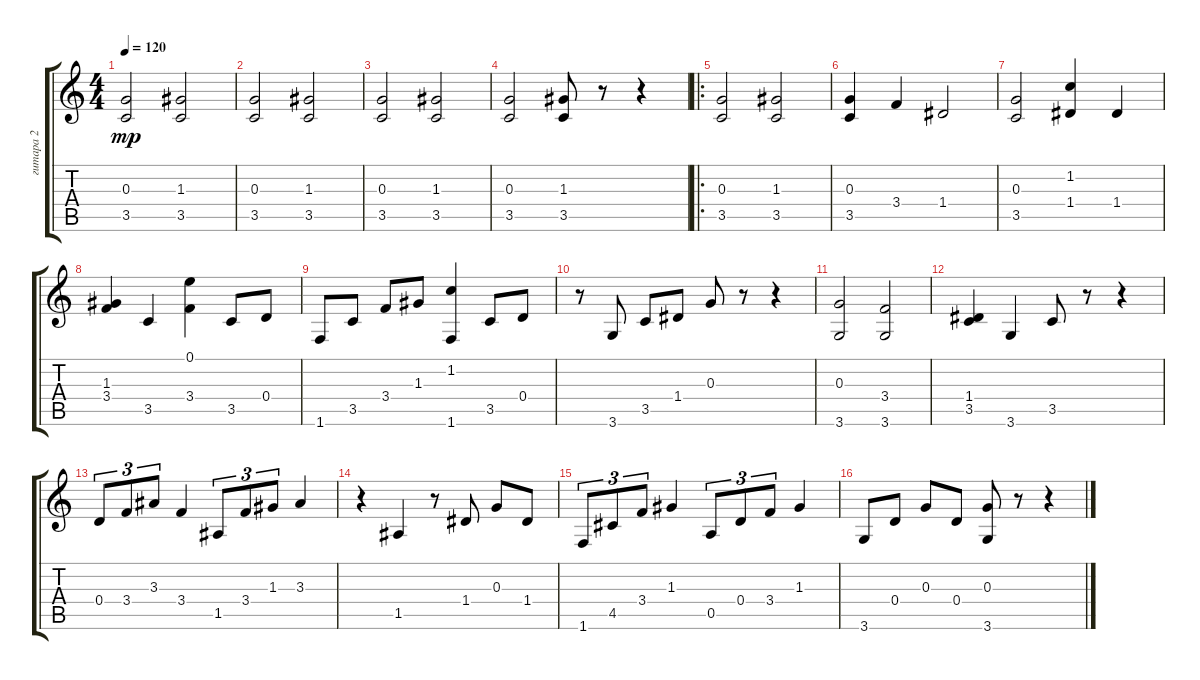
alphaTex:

\track ("гитара 2" "гитара 2") {instrument acousticguitarnylon}
\staff {score tabs}
\tuning (E4 B3 G3 D3 A2 E2) {hide}
\ts (4 4)
\tempo 120
\clef g2
\ks c
(0.3 3.5).2{dy mp instrument acousticguitarnylon} (1.3 3.5).2 |
(0.3 3.5).2 (1.3 3.5).2 |
(0.3 3.5).2 (1.3 3.5).2 |
(0.3 3.5).2 (1.3 3.5).8 r.8 r.4 |
\ro
(0.3 3.5).2 (1.3 3.5).2 |
(0.3 3.5).4 3.4.4 1.4.2 |
(0.3 3.5).2 (1.2 1.4).4 1.4.4 |
(1.3 3.4).4 3.5.4 (0.1 3.4).4 3.5.8 0.4.8 |
1.6.8 3.5.8 3.4.8 1.3.8 (1.2 1.6).4 3.5.8 0.4.8 |
r.8 3.6.8 3.5.8 1.4.8 0.3.8 r.8 r.4 |
(0.3 3.6).2 (3.4 3.6).2 |
(1.4 3.5).4 3.6.4 3.5.8 r.8 r.4 |
0.4.8{tu (3 2)} 3.4.8{tu (3 2)} 3.3.8{tu (3 2)} 3.4.4 1.5.8{tu (3 2)} 3.4.8{tu (3 2)} 1.3.8{tu (3 2)} 3.3.4 |
r.4 1.5.4 r.8 1.4.8 0.3.8 1.4.8 |
1.6.8{tu (3 2)} 4.5.8{tu (3 2)} 3.4.8{tu (3 2)} 1.3.4 0.5.8{tu (3 2)} 0.4.8{tu (3 2)} 3.4.8{tu (3 2)} 1.3.4 |
3.6.8 0.4.8 0.3.8 0.4.8 (0.3 3.6).8 r.8 r.4
